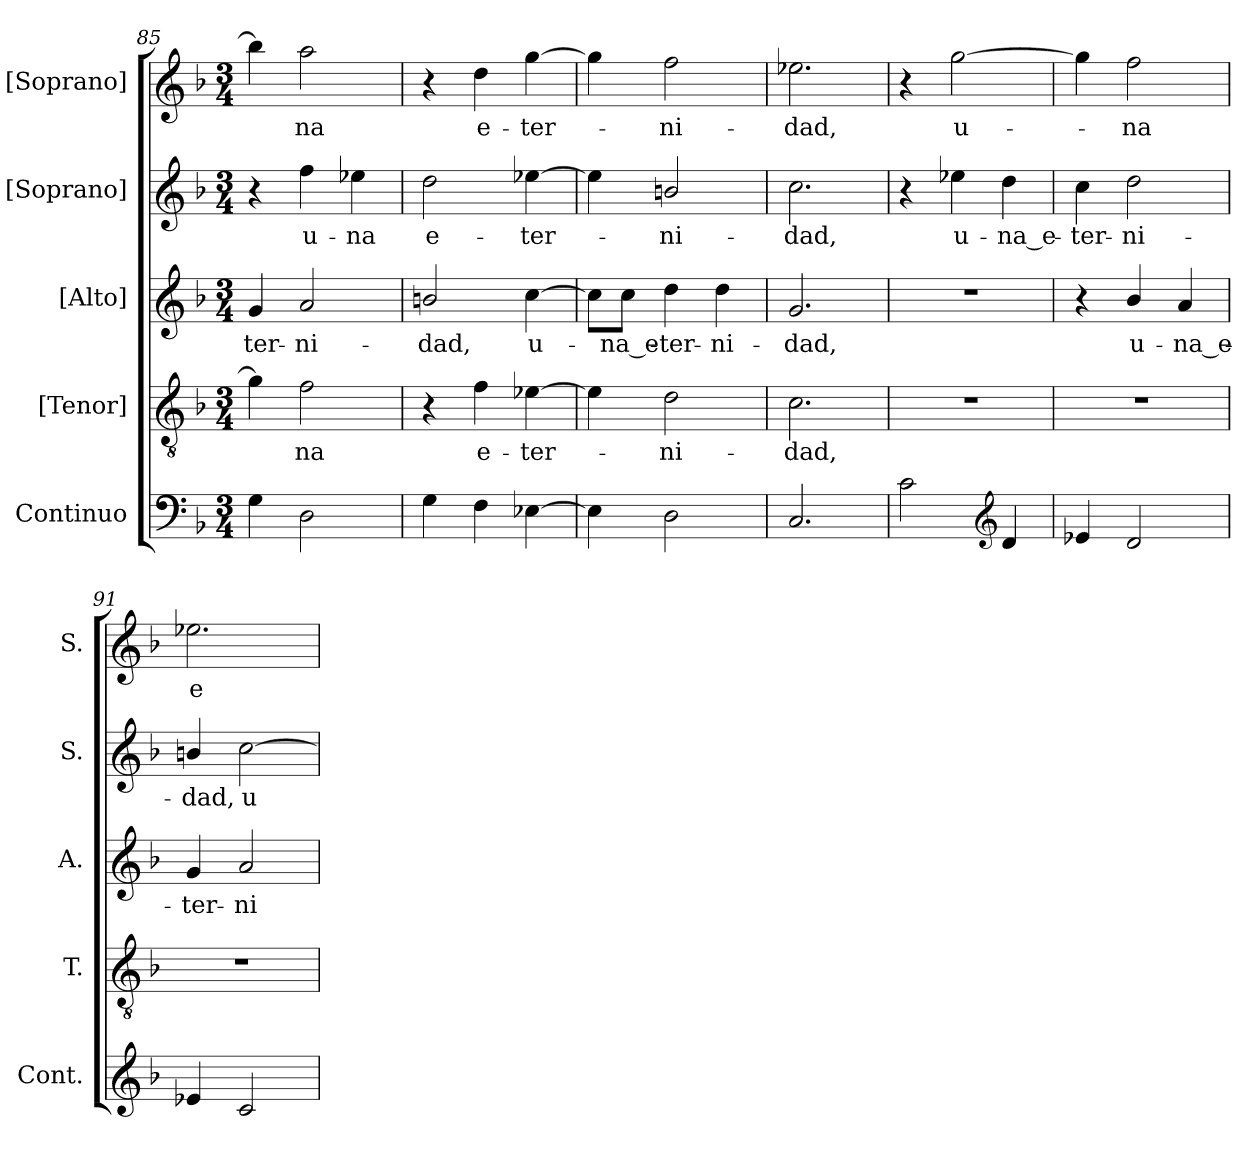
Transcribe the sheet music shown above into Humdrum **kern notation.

**kern	**kern	**text	**kern	**text	**kern	**text	**kern	**text
*part5	*part4	*part4	*part3	*part3	*part2	*part2	*part1	*part1
*staff5	*staff4	*staff4	*staff3	*staff3	*staff2	*staff2	*staff1	*staff1
*I"Continuo	*I"[Tenor]	*	*I"[Alto]	*	*I"[Soprano]	*	*I"[Soprano]	*
*I'Cont.	*I'T.	*	*I'A.	*	*I'S.	*	*I'S.	*
*clefF4	*clefGv2	*	*clefG2	*	*clefG2	*	*clefG2	*
*	*ITrd7c12	*	*	*	*	*	*	*
*k[b-]	*k[b-]	*	*k[b-]	*	*k[b-]	*	*k[b-]	*
*F:	*F:	*	*F:	*	*F:	*	*F:	*
*M3/4	*M3/4	*	*M3/4	*	*M3/4	*	*M3/4	*
=85	=85	=85	=85	=85	=85	=85	=85	=85
!	!	!	!	!LO:LY:b:color=#000000	!	!	!	!
4Gi\	4Gi\]	.	4gi/	-ter-	4r	.	4bb-i\]	.
!	!	!LO:LY:b:color=#000000	!	!	!	!	!	!
!	!	!	!	!LO:LY:b:color=#000000	!	!	!	!
!	!	!	!	!	!	!LO:LY:b:color=#000000	!	!
!	!	!	!	!	!	!	!	!LO:LY:b:color=#000000
2Di\	2Fi\	-na	2ai/	-ni-	4ffi\	u-	2aai\	-na
!	!	!	!	!	!	!LO:LY:b:color=#000000	!	!
.	.	.	.	.	4ee-Xi\	-na	.	.
!!LO:LB:g=z
=86	=86	=86	=86	=86	=86	=86	=86	=86
!	!	!	!	!LO:LY:b:color=#000000	!	!	!	!
!	!	!	!	!	!	!LO:LY:b:color=#000000	!	!
4Gi\	4r	.	2bni/	-dad,	2ddi\	e-	4r	.
!	!	!LO:LY:b:color=#000000	!	!	!	!	!	!
!	!	!	!	!	!	!	!	!LO:LY:b:color=#000000
4Fi\	4Fi\	e-	.	.	.	.	4ddi\	e-
!	!	!LO:LY:b:color=#000000	!	!	!	!	!	!
!	!	!	!	!LO:LY:b:color=#000000	!	!	!	!
!	!	!	!	!	!	!LO:LY:b:color=#000000	!	!
!	!	!	!	!	!	!	!	!LO:LY:b:color=#000000
[4E-Xi\	[4E-Xi\	-ter-	[4cci\	u-	[4ee-Xi\	-ter-	[4ggi\	-ter-
=87	=87	=87	=87	=87	=87	=87	=87	=87
4E-i\]	4E-i\]	.	8cci\L]	.	4ee-i\]	.	4ggi\]	.
!	!	!	!	!LO:LY:b:color=#000000	!	!	!	!
.	.	.	8cci\J	-na_e-	.	.	.	.
!	!	!LO:LY:b:color=#000000	!	!	!	!	!	!
!	!	!	!	!LO:LY:b:color=#000000	!	!	!	!
!	!	!	!	!	!	!LO:LY:b:color=#000000	!	!
!	!	!	!	!	!	!	!	!LO:LY:b:color=#000000
2Di\	2Di\	-ni-	4ddi\	-ter-	2bni/	-ni-	2ffi\	-ni-
!	!	!	!	!LO:LY:b:color=#000000	!	!	!	!
.	.	.	4ddi\	-ni-	.	.	.	.
=88	=88	=88	=88	=88	=88	=88	=88	=88
!	!	!LO:LY:b:color=#000000	!	!	!	!	!	!
!	!	!	!	!LO:LY:b:color=#000000	!	!	!	!
!	!	!	!	!	!	!LO:LY:b:color=#000000	!	!
!	!	!	!	!	!	!	!	!LO:LY:b:color=#000000
2.Ci/	2.Ci\	-dad,	2.gi/	-dad,	2.cci\	-dad,	2.ee-Xi\	-dad,
=89	=89	=89	=89	=89	=89	=89	=89	=89
!	!LO:N:vis=1	!	!LO:N:vis=1	!	!	!	!	!
2ci\	2.r	.	2.r	.	4r	.	4r	.
!	!	!	!	!	!	!LO:LY:b:color=#000000	!	!
!	!	!	!	!	!	!	!	!LO:LY:b:color=#000000
.	.	.	.	.	4ee-Xi\	u-	[2ggi\	u-
*clefG2	*	*	*	*	*	*	*	*
!	!	!	!	!	!	!LO:LY:b:color=#000000	!	!
4di/	.	.	.	.	4ddi\	-na_e-	.	.
=90	=90	=90	=90	=90	=90	=90	=90	=90
!	!LO:N:vis=1	!	!	!	!	!	!	!
!	!	!	!	!	!	!LO:LY:b:color=#000000	!	!
4e-Xi/	2.r	.	4r	.	4cci\	-ter-	4ggi\]	.
!	!	!	!	!LO:LY:b:color=#000000	!	!	!	!
!	!	!	!	!	!	!LO:LY:b:color=#000000	!	!
!	!	!	!	!	!	!	!	!LO:LY:b:color=#000000
2di/	.	.	4b-i/	u-	2ddi\	-ni-	2ffi\	-na
!	!	!	!	!LO:LY:b:color=#000000	!	!	!	!
.	.	.	4ai/	-na_e-	.	.	.	.
=91	=91	=91	=91	=91	=91	=91	=91	=91
!	!LO:N:vis=1	!	!	!	!	!	!	!
!	!	!	!	!LO:LY:b:color=#000000	!	!	!	!
!	!	!	!	!	!	!LO:LY:b:color=#000000	!	!
!	!	!	!	!	!	!	!	!LO:LY:b:color=#000000
4e-Xi/	2.r	.	4gi/	-ter-	4bni/	-dad,	2.ee-Xi\	e-
!	!	!	!	!LO:LY:b:color=#000000	!	!	!	!
!	!	!	!	!	!	!LO:LY:b:color=#000000	!	!
2ci/	.	.	2ai/	-ni-	[2cci\	u-	.	.
=	=	=	=	=	=	=	=	=
*-	*-	*-	*-	*-	*-	*-	*-	*-
